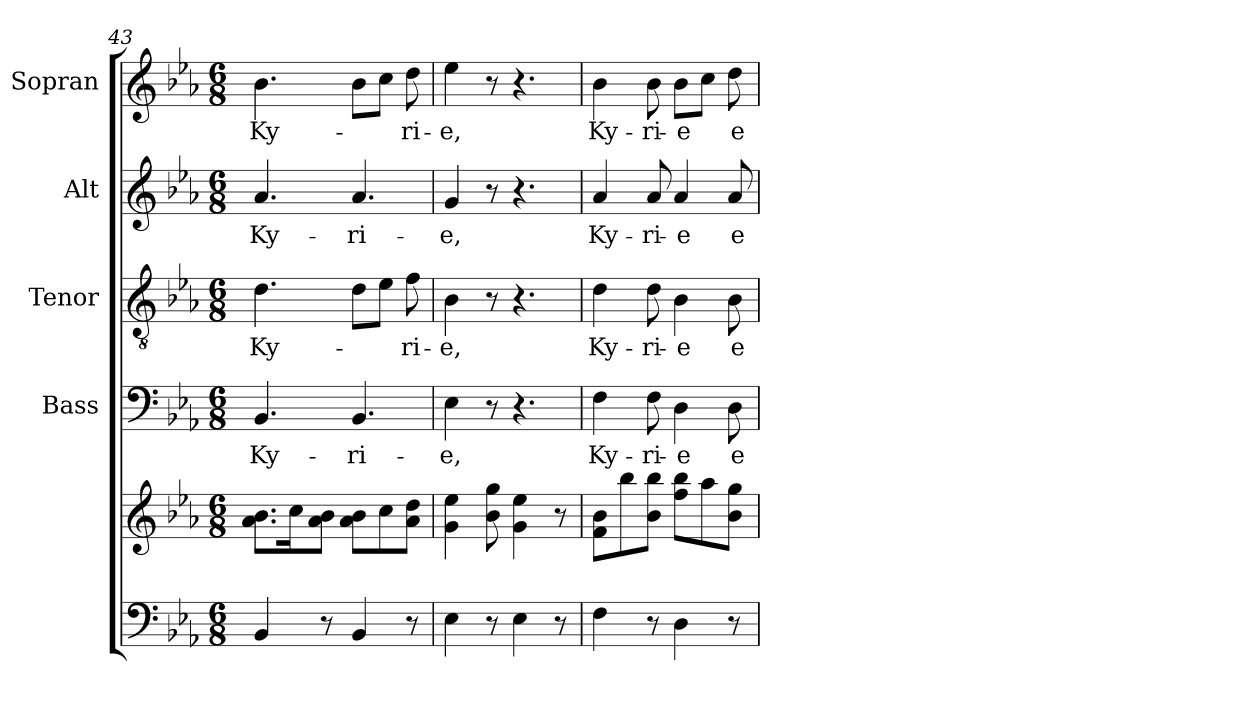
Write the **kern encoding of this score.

**kern	**kern	**kern	**text	**kern	**text	**kern	**text	**kern	**text
*part5	*part5	*part4	*part4	*part3	*part3	*part2	*part2	*part1	*part1
*staff6	*staff5	*staff4	*staff4	*staff3	*staff3	*staff2	*staff2	*staff1	*staff1
*	*	*I"Bass	*	*I"Tenor	*	*I"Alt	*	*I"Sopran	*
*	*	*I'B.	*	*I'T.	*	*I'A.	*	*I'S.	*
!!LO:LB:g=z
*clefF4	*clefG2	*clefF4	*	*clefGv2	*	*clefG2	*	*clefG2	*
*k[b-e-a-]	*k[b-e-a-]	*k[b-e-a-]	*	*k[b-e-a-]	*	*k[b-e-a-]	*	*k[b-e-a-]	*
*E-:	*E-:	*E-:	*	*E-:	*	*E-:	*	*E-:	*
*M6/8	*M6/8	*M6/8	*	*M6/8	*	*M6/8	*	*M6/8	*
=43	=43	=43	=43	=43	=43	=43	=43	=43	=43
!	!	!	!LO:LY:b	!	!LO:LY:b	!	!LO:LY:b	!	!LO:LY:b
4BB-/	8.a-\ 8.b-\L	4.BB-/	Ky-	4.d\	Ky-	4.a-/	Ky-	4.b-\	Ky-
.	16cc\k	.	.	.	.	.	.	.	.
8r	8a-\ 8b-\J	.	.	.	.	.	.	.	.
!	!	!	!LO:LY:b	!	!	!	!LO:LY:b	!	!
4BB-/	8a-\ 8b-\L	4.BB-/	-ri-	8d\L	.	4.a-/	-ri-	8b-\L	.
.	8cc\	.	.	8e-\J	.	.	.	8cc\J	.
!	!	!	!	!	!LO:LY:b	!	!	!	!LO:LY:b
8r	8a-\ 8dd\J	.	.	8f\	-ri-	.	.	8dd\	-ri-
=44	=44	=44	=44	=44	=44	=44	=44	=44	=44
!	!	!	!LO:LY:b	!	!LO:LY:b	!	!LO:LY:b	!	!LO:LY:b
4E-\	4g\ 4ee-\	4E-\	-e,	4B-\	-e,	4g/	-e,	4ee-\	-e,
8r	8b-\ 8gg\	8r	.	8r	.	8r	.	8r	.
4E-\	4g\ 4ee-\	4.r	.	4.r	.	4.r	.	4.r	.
8r	8r	.	.	.	.	.	.	.	.
=45	=45	=45	=45	=45	=45	=45	=45	=45	=45
!	!	!	!LO:LY:b	!	!LO:LY:b	!	!LO:LY:b	!	!LO:LY:b
4F\	8f\ 8b-\L	4F\	Ky-	4d\	Ky-	4a-/	Ky-	4b-\	Ky-
.	8bb-\	.	.	.	.	.	.	.	.
!	!	!	!LO:LY:b	!	!LO:LY:b	!	!LO:LY:b	!	!LO:LY:b
8r	8b-\ 8bb-\J	8F\	-ri-	8d\	-ri-	8a-/	-ri-	8b-\	-ri-
!	!	!	!LO:LY:b	!	!LO:LY:b	!	!LO:LY:b	!	!LO:LY:b
4D\	8ff\ 8bb-\L	4D\	-e	4B-\	-e	4a-/	-e	8b-\L	-e
.	8aa-\	.	.	.	.	.	.	8cc\J	.
!	!	!	!LO:LY:b	!	!LO:LY:b	!	!LO:LY:b	!	!LO:LY:b
8r	8b-\ 8gg\J	8D\	e-	8B-\	e-	8a-/	e-	8dd\	e-
=	=	=	=	=	=	=	=	=	=
*-	*-	*-	*-	*-	*-	*-	*-	*-	*-
